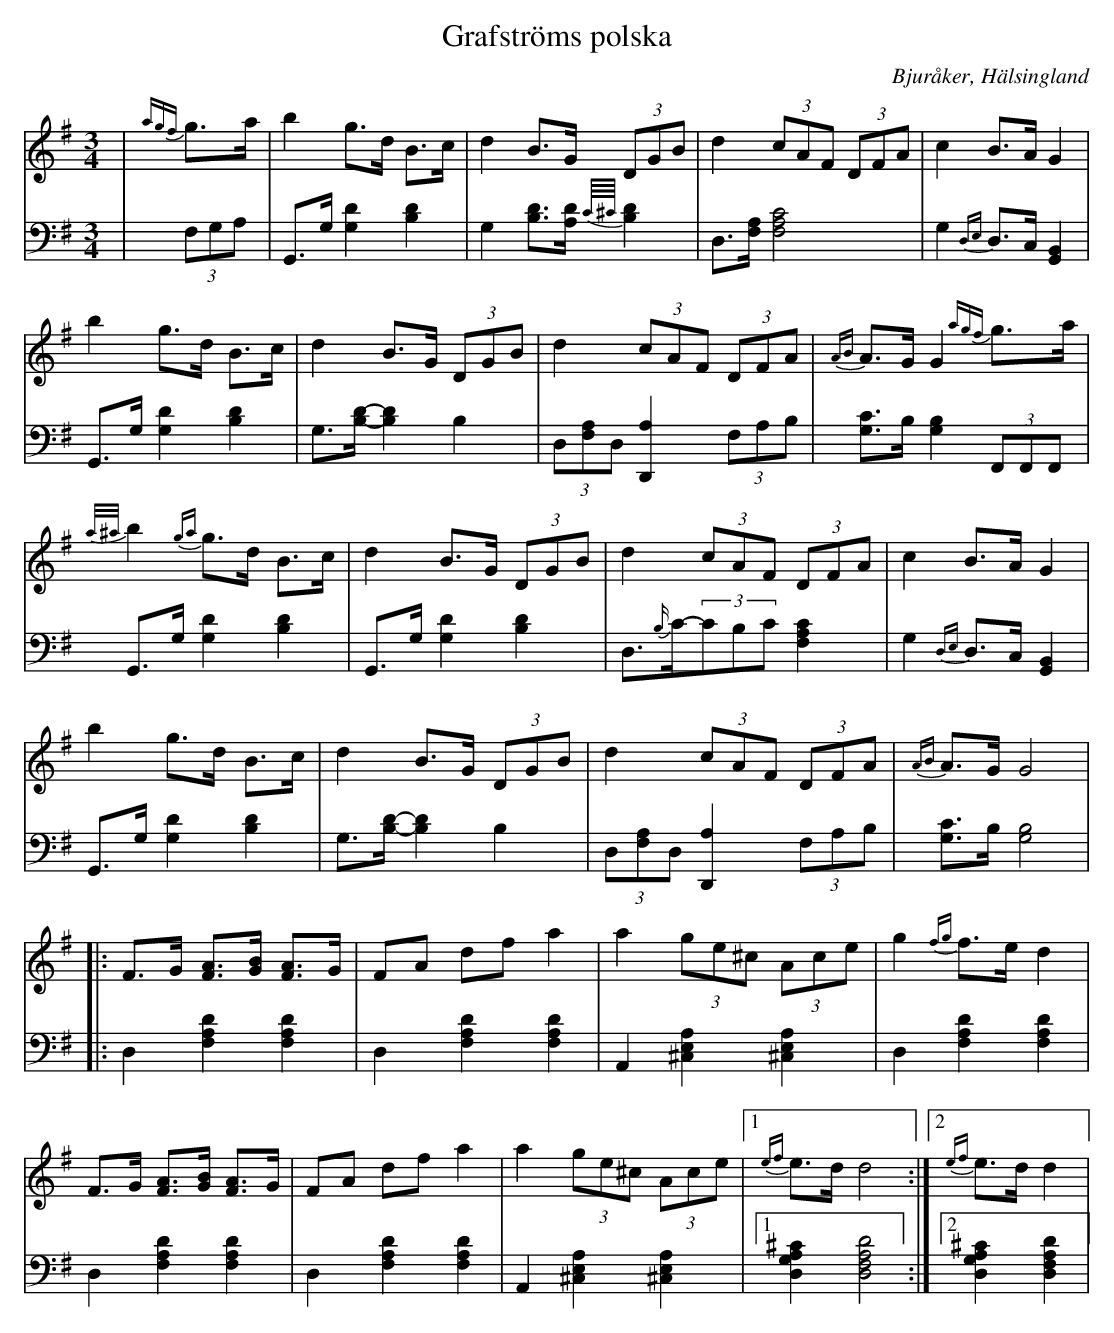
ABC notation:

X:1
T: Grafströms polska
O: Bjuråker, Hälsingland
M: 3/4
L: 1/8
K: G
V:1
V:2
V: 1
|{agf}g>a|b2 g>d B>c|d2 B>G (3DGB|d2 (3cAF (3DFA|c2 B>A G2|
b2 g>d B>c|d2 B>G (3DGB|d2 (3cAF (3DFA|{AB}A>G G2 {agf}g>a|
{a/^a/}b2 {ga}g>d B>c|d2 B>G (3DGB|d2 (3cAF (3DFA|c2 B>A G2|
b2 g>d B>c|d2 B>G (3DGB|d2 (3cAF (3DFA|{AB}A>G G4|
|:F>G [FA]>[GB] [FA]>G |FA df a2 |a2 (3ge^c (3Ace |g2 {fg}f>e d2 |
F>G [FA]>[GB] [FA]>G |FA df a2 |a2 (3ge^c (3Ace |1 {ef}e>d d4:|2 {ef}e>d d2|
V:2 clef=bass
|(3F,G,A, | G,,>G, [G,2D2] [B,2D2]|G,2 [B,D]>[A,D] {C//^C//}[B,D]2|D,>[F,A,] [F,4A,4C4]| G,2 {D,E,}D,>C, [G,,2B,,2]|
 G,,>G, [G,2D2] [B,2D2]|G,>[B,D]-[B,2D2] B,2|(3D,[F,A,]D, [D,,2A,2] (3F,A,B,| [G,C]>B, [G,2B,2](3F,,F,,F,,|
G,,>G, [G,2D2] [B,2D2]|G,,>G, [G,2D2] [B,2D2]|D,>{B,/}C-(3CB,C [F,2A,2C2]| G,2 {D,E,}D,>C, [G,,2B,,2]|
 G,,>G, [G,2D2] [B,2D2]|G,>[B,D]-[B,2D2] B,2|(3D,[F,A,]D, [D,,2A,2] (3F,A,B,| [G,C]>B, [G,4B,4]|
|:D,2 [F,2A,2D2] [F,2A,2D2]|D,2 [F,2A,2D2] [F,2A,2D2]| A,,2 [^C,2E,2A,2] [^C,2E,2A,2]|D,2 [F,2A,2D2] [F,2A,2D2] |
D,2 [F,2A,2D2] [F,2A,2D2] | D,2 [F,2A,2D2] [F,2A,2D2] | A,,2 [^C,2E,2A,2] [^C,2E,2A,2]|1 [D,2G,2A,2^C2] [D,4F,4A,4D4]:|2 [D,2G,2A,2^C2] [D,2F,2A,2D2]|
